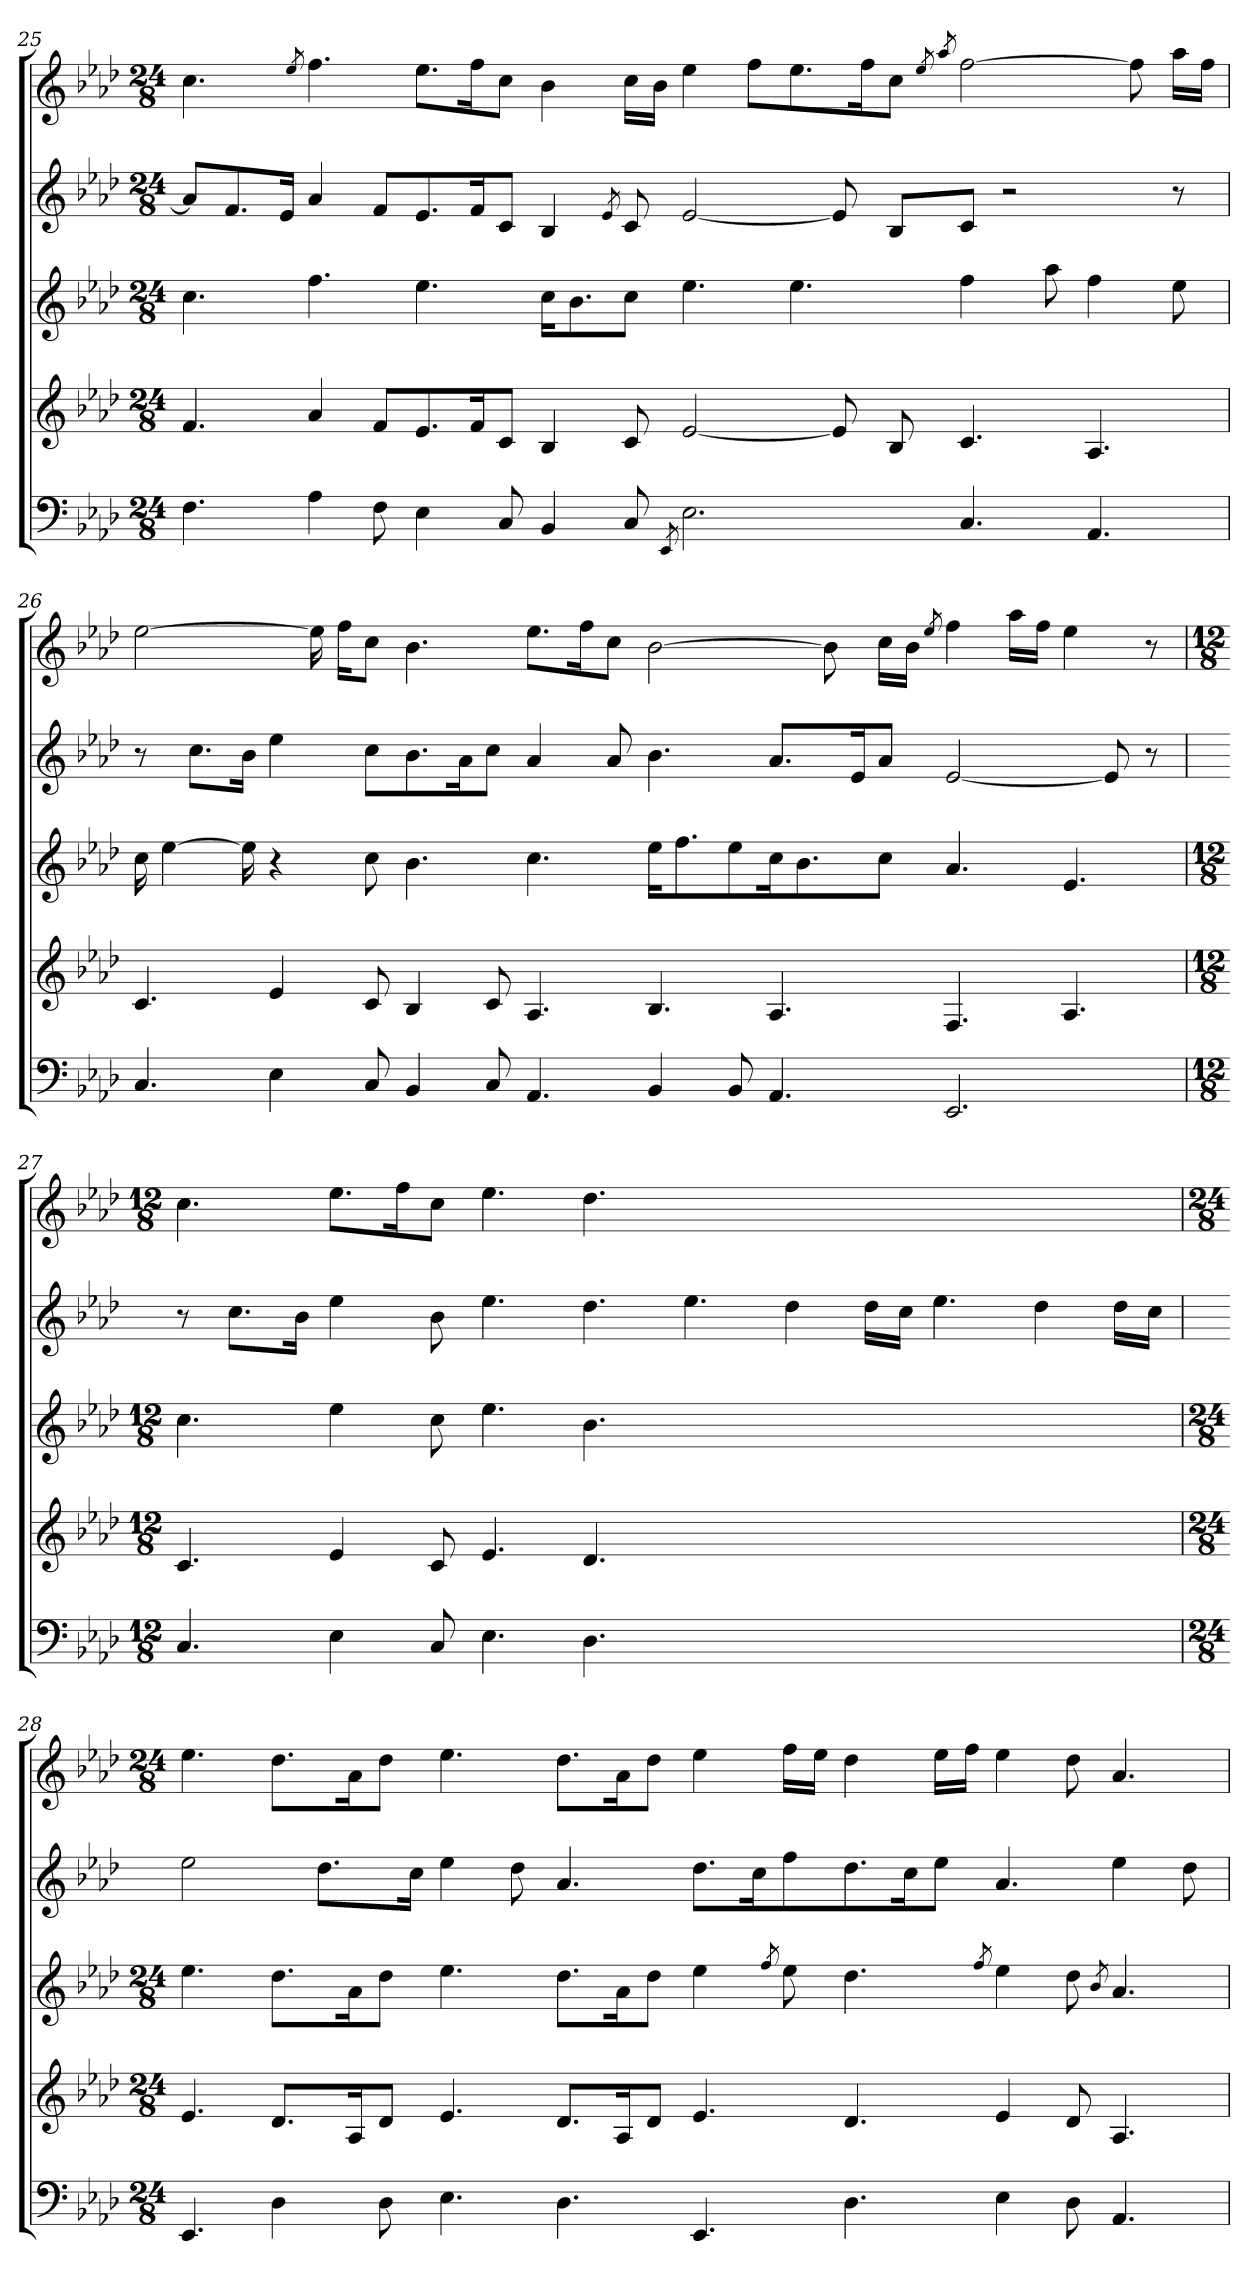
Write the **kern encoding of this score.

**kern	**kern	**kern	**kern	**kern
*part5	*part4	*part3	*part2	*part1
*staff5	*staff4	*staff3	*staff2	*staff1
*clefF4	*clefG2	*clefG2	*clefG2	*clefG2
*k[b-e-a-d-]	*k[b-e-a-d-]	*k[b-e-a-d-]	*k[b-e-a-d-]	*k[b-e-a-d-]
*M24/8	*M24/8	*M24/8	*M24/8	*M24/8
=25	=25	=25	=25	=25
4.F	4.f	4.cc	8a-/L]	4.cc
.	.	.	8.f/	.
.	.	.	16e-/Jk	.
.	.	.	.	8qee-
4A-	4a-	4.ff	4a-	4.ff
8F	8f/L	.	8f/L	.
4E-	8.e-/	4.ee-	8.e-/	8.ee-\L
.	16f/K	.	16f/K	16ff\K
8C	8c/J	.	8c/J	8cc\J
4BB-	4B-	16cc\KL	4B-	4b-
.	.	8.b-\	.	.
.	.	.	8qe-	.
8C	8c	8cc\J	8c	16cc\LL
.	.	.	.	16b-\JJ
8qEE-	.	.	.	.
2.E-	[2e-	4.ee-	[2e-	4ee-
.	.	.	.	8ff\L
.	.	4.ee-	.	8.ee-\
.	8e-]	.	8e-]	.
.	.	.	.	16ff\K
.	8B-	.	8B-/L	8cc\J
.	.	.	.	8qee-
.	.	.	.	8qaa-
4.C	4.c	4ff	8c/J	[2ff
.	.	.	2r	.
.	.	8aa-	.	.
4.AA-	4.A-	4ff	.	.
.	.	.	.	8ff]
.	.	8ee-	8r	16aa-\LL
.	.	.	.	16ff\JJ
=26	=26	=26	=26	=26
4.C	4.c	16cc	8r	[2ee-
.	.	[4ee-	.	.
.	.	.	8.cc\L	.
.	.	16ee-]	16b-\Jk	.
4E-	4e-	4r	4ee-	.
.	.	.	.	16ee-]
.	.	.	.	16ff\KL
8C	8c	8cc	8cc\L	8cc\J
4BB-	4B-	4.b-	8.b-\	4.b-
.	.	.	16a-\K	.
8C	8c	.	8cc\J	.
4.AA-	4.A-	4.cc	4a-	8.ee-\L
.	.	.	.	16ff\K
.	.	.	8a-	8cc\J
4BB-	4.B-	16ee-\KL	4.b-	[2b-
.	.	8.ff\	.	.
8BB-	.	8ee-\	.	.
4.AA-	4.A-	16cc\K	8.a-/L	.
.	.	8.b-\	.	.
.	.	.	.	8b-]
.	.	.	16e-/K	.
.	.	8cc\J	8a-/J	16cc\LL
.	.	.	.	16b-\JJ
.	.	.	.	8qee-
2.EE-	4.F	4.a-	[2e-	4ff
.	.	.	.	16aa-\LL
.	.	.	.	16ff\JJ
.	4.A-	4.e-	.	4ee-
.	.	.	8e-]	.
.	.	.	8r	8r
=27	=27	=27	=27	=27
*M12/8	*M12/8	*M12/8	*	*M12/8
4.C	4.c	4.cc	8r	4.cc
.	.	.	8.cc\L	.
.	.	.	16b-\Jk	.
4E-	4e-	4ee-	4ee-	8.ee-\L
.	.	.	.	16ff\K
8C	8c	8cc	8b-	8cc\J
4.E-	4.e-	4.ee-	4.ee-	4.ee-
4.D-	4.d-	4.b-	4.dd-	4.dd-
1.ryy	1.ryy	1.ryy	4.ee-	1.ryy
.	.	.	4dd-	.
.	.	.	16dd-\LL	.
.	.	.	16cc\JJ	.
.	.	.	4.ee-	.
.	.	.	4dd-	.
.	.	.	16dd-\LL	.
.	.	.	16cc\JJ	.
=28	=28	=28	=28	=28
*M24/8	*M24/8	*M24/8	*	*M24/8
4.EE-	4.e-	4.ee-	2ee-	4.ee-
4D-	8.d-/L	8.dd-\L	.	8.dd-\L
.	.	.	8.dd-\L	.
.	16A-/K	16a-\K	.	16a-\K
8D-	8d-/J	8dd-\J	.	8dd-\J
.	.	.	16cc\Jk	.
4.E-	4.e-	4.ee-	4ee-	4.ee-
.	.	.	8dd-	.
4.D-	8.d-/L	8.dd-\L	4.a-	8.dd-\L
.	16A-/K	16a-\K	.	16a-\K
.	8d-/J	8dd-\J	.	8dd-\J
4.EE-	4.e-	4ee-	8.dd-\L	4ee-
.	.	.	16cc\K	.
.	.	8qff	.	.
.	.	8ee-	8ff\	16ff\LL
.	.	.	.	16ee-\JJ
4.D-	4.d-	4.dd-	8.dd-\	4dd-
.	.	.	16cc\K	.
.	.	.	8ee-\J	16ee-\LL
.	.	.	.	16ff\JJ
.	.	8qff	.	.
4E-	4e-	4ee-	4.a-	4ee-
8D-	8d-	8dd-	.	8dd-
.	.	8qb-	.	.
4.AA-	4.A-	4.a-	4ee-	4.a-
.	.	.	8dd-	.
=	=	=	=	=
*-	*-	*-	*-	*-
